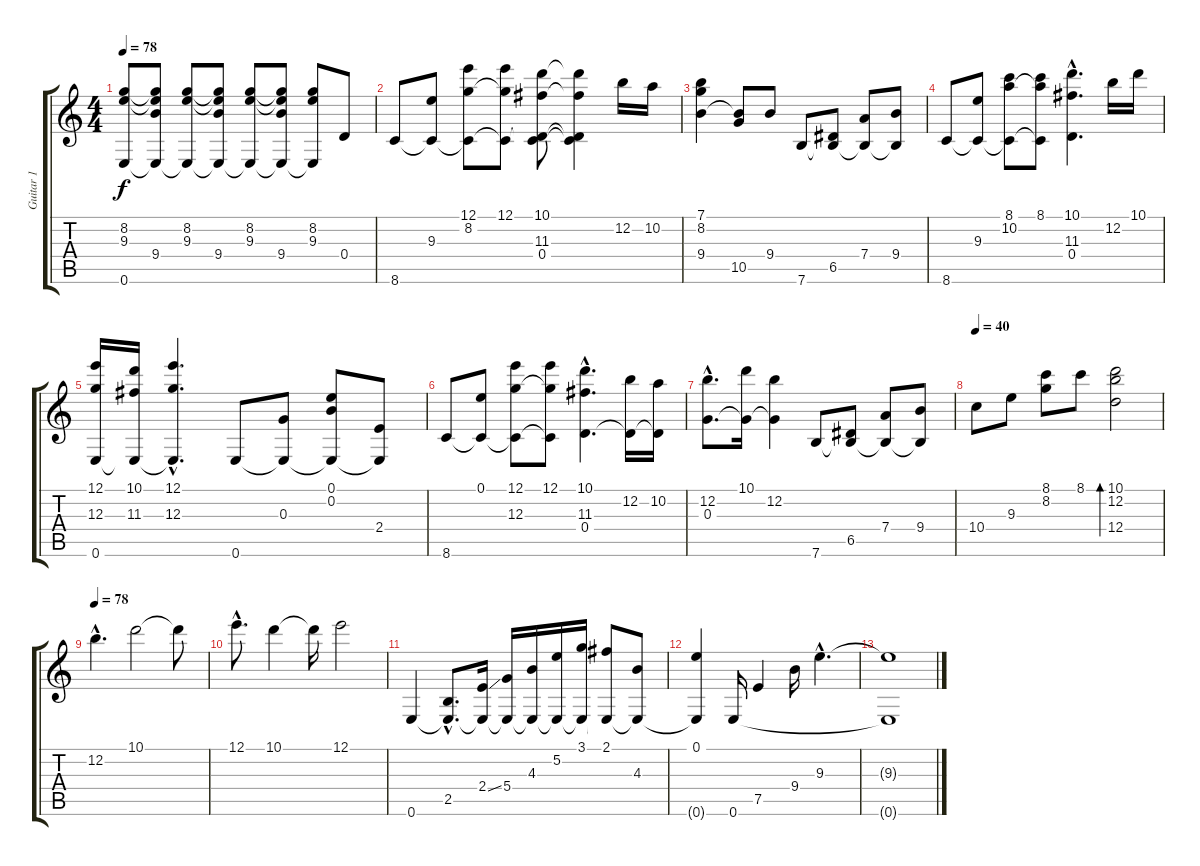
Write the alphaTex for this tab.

\track ("Guitar 1" "Guitar 1") {instrument acousticguitarsteel}
\staff {score tabs}
\tuning (E4 B3 G3 D3 A2 E2) {hide}
\ts (4 4)
\tempo 78
\clef g2
\ks c
(8.2 9.3 0.6).8{dy f} (8.2{t} 9.3{t} 9.4 0.6{t}).8 (8.2 9.3 0.6{t}).8 (8.2{t} 9.3{t} 9.4 0.6{t}).8 (8.2 9.3 0.6{t}).8 (8.2{t} 9.3{t} 9.4 0.6{t}).8 (8.2 9.3 0.6{t}).8 0.4.8 |
8.6.8 (9.3 8.6{t}).8 (12.1 8.2 8.6{t}).8 (12.1 8.2{t} 8.6{t}).8 (10.1 11.3 0.4 8.6{t}).8 (10.1{t} 11.3{t} 0.4{t} 8.6{t}).4 12.2.16 10.2.16 |
(7.1 8.2 9.4).4 (9.4{t} 10.5).8 9.4.8 7.6.8 (6.5 7.6{t}).8 (7.4 7.6{t}).8 (9.4 7.6{t}).8 |
8.6.8 (9.3 8.6{t}).8 (8.1 10.2 8.6{t}).8 (8.1 10.2{t} 8.6{t}).8 (10.1{hac} 11.3{hac} 0.4{hac}).4{d} 12.2.16 10.1.16 |
(12.1 12.3 0.6).16 (10.1 11.3 0.6{t}).16 (12.1{hac} 12.3{hac} 0.6{hac t}).4{d} 0.6.8 (0.3 0.6{t}).8 (0.1 0.2 0.6{t}).8 (2.4 0.6{t}).8 |
8.6.8 (0.1 8.6{t}).8 (12.1 12.3 8.6{t}).8 (12.1 12.3{t} 8.6{t}).8 (10.1{hac} 11.3{hac} 0.4{hac}).4{d} (12.2 0.4{t}).16 (10.2 0.4{t}).16 |
(12.2{hac} 0.3{hac}).8{d} (10.1 0.3{t}).16 (12.2 0.3{t}).4 7.6.8 (6.5 7.6{t}).8 (7.4 7.6{t}).8 (9.4 7.6{t}).8 |
\tempo 40
10.4.8 9.3.8 (8.1 8.2).8 8.1.8 (10.1 12.2 12.4).2{bd 240} |
\tempo 78
12.2{hac}.4{d} 10.1.2 10.1{t}.8 |
12.1{hac}.8{d} 10.1.4 10.1{t}.16 12.1.2 |
0.6.4 (2.5{hac} 0.6{hac t}).8{d} (2.4{ss} 0.6{t}).16 (5.4 0.6{t}).16 (4.3 0.6{t}).16 (5.2 0.6{t}).16 (3.1 0.6{t}).16 (2.1 0.6{t}).8 (4.3 0.6{t}).8 |
(0.1 0.6{t}).4 0.6.16 7.5.4 9.4.16 9.3{hac}.4{d} |
(9.3{t} 0.6{t}).1
